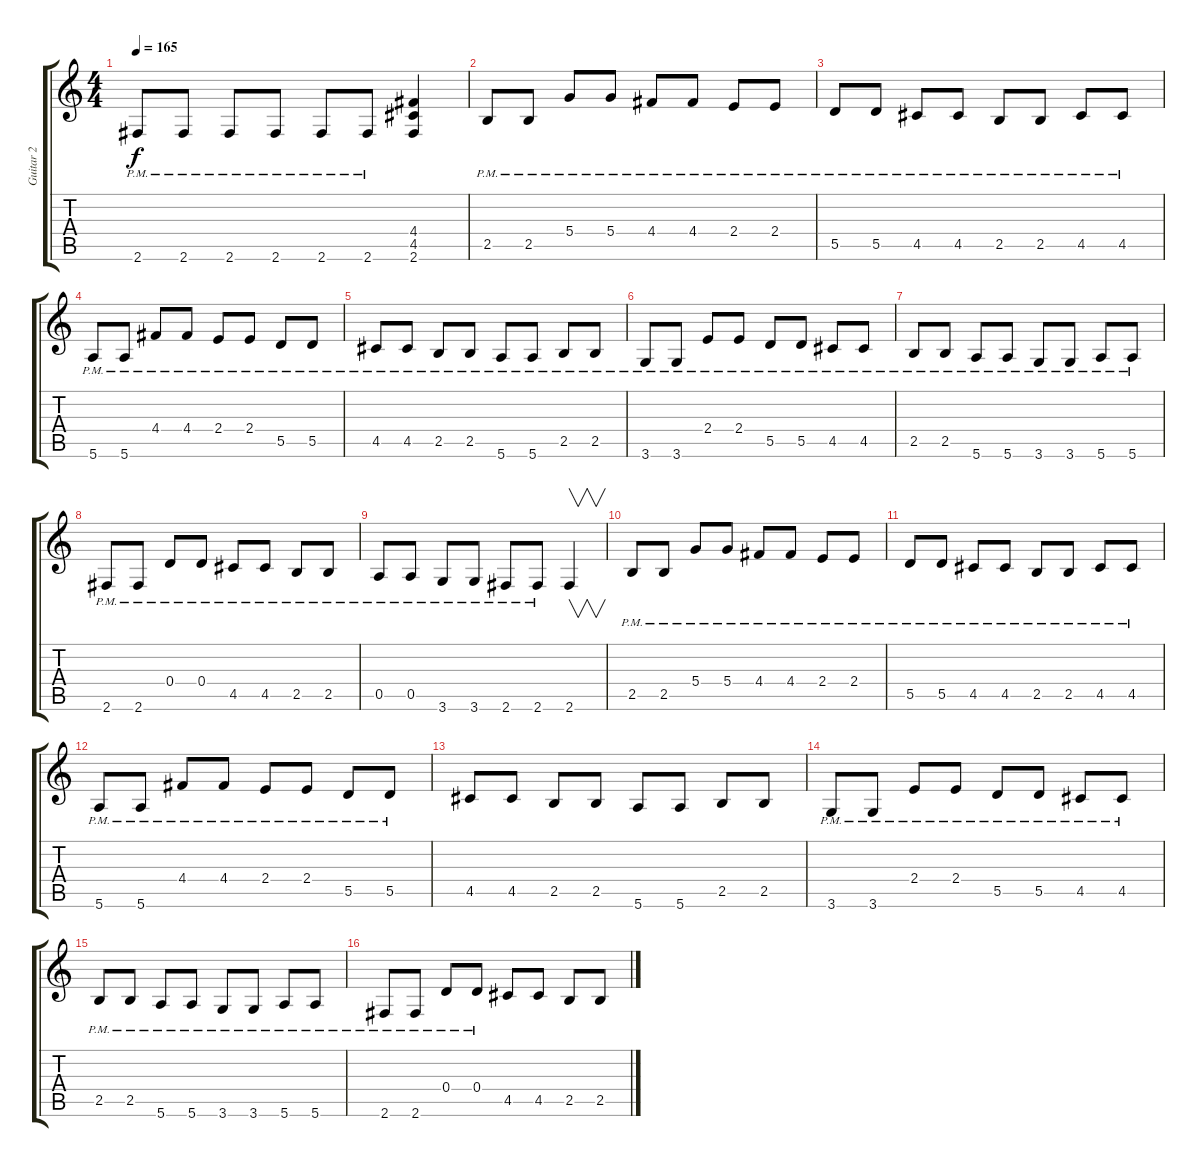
\track ("Guitar 2" "Guitar 2") {instrument distortionguitar}
\staff {score tabs}
\tuning (E4 B3 G3 D3 A2 E2) {hide}
\ts (4 4)
\tempo 165
\clef g2
\ks c
2.6{pm}.8{dy f} 2.6{pm}.8 2.6{pm}.8 2.6{pm}.8 2.6{pm}.8 2.6{pm}.8 (4.4 4.5 2.6).4 |
2.5{pm}.8 2.5{pm}.8 5.4{pm}.8 5.4{pm}.8 4.4{pm}.8 4.4{pm}.8 2.4{pm}.8 2.4{pm}.8 |
5.5{pm}.8 5.5{pm}.8 4.5{pm}.8 4.5{pm}.8 2.5{pm}.8 2.5{pm}.8 4.5{pm}.8 4.5{pm}.8 |
5.6{pm}.8 5.6{pm}.8 4.4{pm}.8 4.4{pm}.8 2.4{pm}.8 2.4{pm}.8 5.5{pm}.8 5.5{pm}.8 |
4.5{pm}.8 4.5{pm}.8 2.5{pm}.8 2.5{pm}.8 5.6{pm}.8 5.6{pm}.8 2.5{pm}.8 2.5{pm}.8 |
3.6{pm}.8 3.6{pm}.8 2.4{pm}.8 2.4{pm}.8 5.5{pm}.8 5.5{pm}.8 4.5{pm}.8 4.5{pm}.8 |
2.5{pm}.8 2.5{pm}.8 5.6{pm}.8 5.6{pm}.8 3.6{pm}.8 3.6{pm}.8 5.6{pm}.8 5.6{pm}.8 |
2.6{pm}.8 2.6{pm}.8 0.4{pm}.8 0.4{pm}.8 4.5{pm}.8 4.5{pm}.8 2.5{pm}.8 2.5{pm}.8 |
0.5{pm}.8 0.5{pm}.8 3.6{pm}.8 3.6{pm}.8 2.6{pm}.8 2.6{pm}.8 2.6.4{v} |
2.5{pm}.8 2.5{pm}.8 5.4{pm}.8 5.4{pm}.8 4.4{pm}.8 4.4{pm}.8 2.4{pm}.8 2.4{pm}.8 |
5.5{pm}.8 5.5{pm}.8 4.5{pm}.8 4.5{pm}.8 2.5{pm}.8 2.5{pm}.8 4.5{pm}.8 4.5{pm}.8 |
5.6{pm}.8 5.6{pm}.8 4.4{pm}.8 4.4{pm}.8 2.4{pm}.8 2.4{pm}.8 5.5{pm}.8 5.5{pm}.8 |
4.5.8 4.5.8 2.5.8 2.5.8 5.6.8 5.6.8 2.5.8 2.5.8 |
3.6{pm}.8 3.6{pm}.8 2.4{pm}.8 2.4{pm}.8 5.5{pm}.8 5.5{pm}.8 4.5{pm}.8 4.5{pm}.8 |
2.5{pm}.8 2.5{pm}.8 5.6{pm}.8 5.6{pm}.8 3.6{pm}.8 3.6{pm}.8 5.6{pm}.8 5.6{pm}.8 |
2.6{pm}.8 2.6{pm}.8 0.4{pm}.8 0.4{pm}.8 4.5.8 4.5.8 2.5.8 2.5.8
